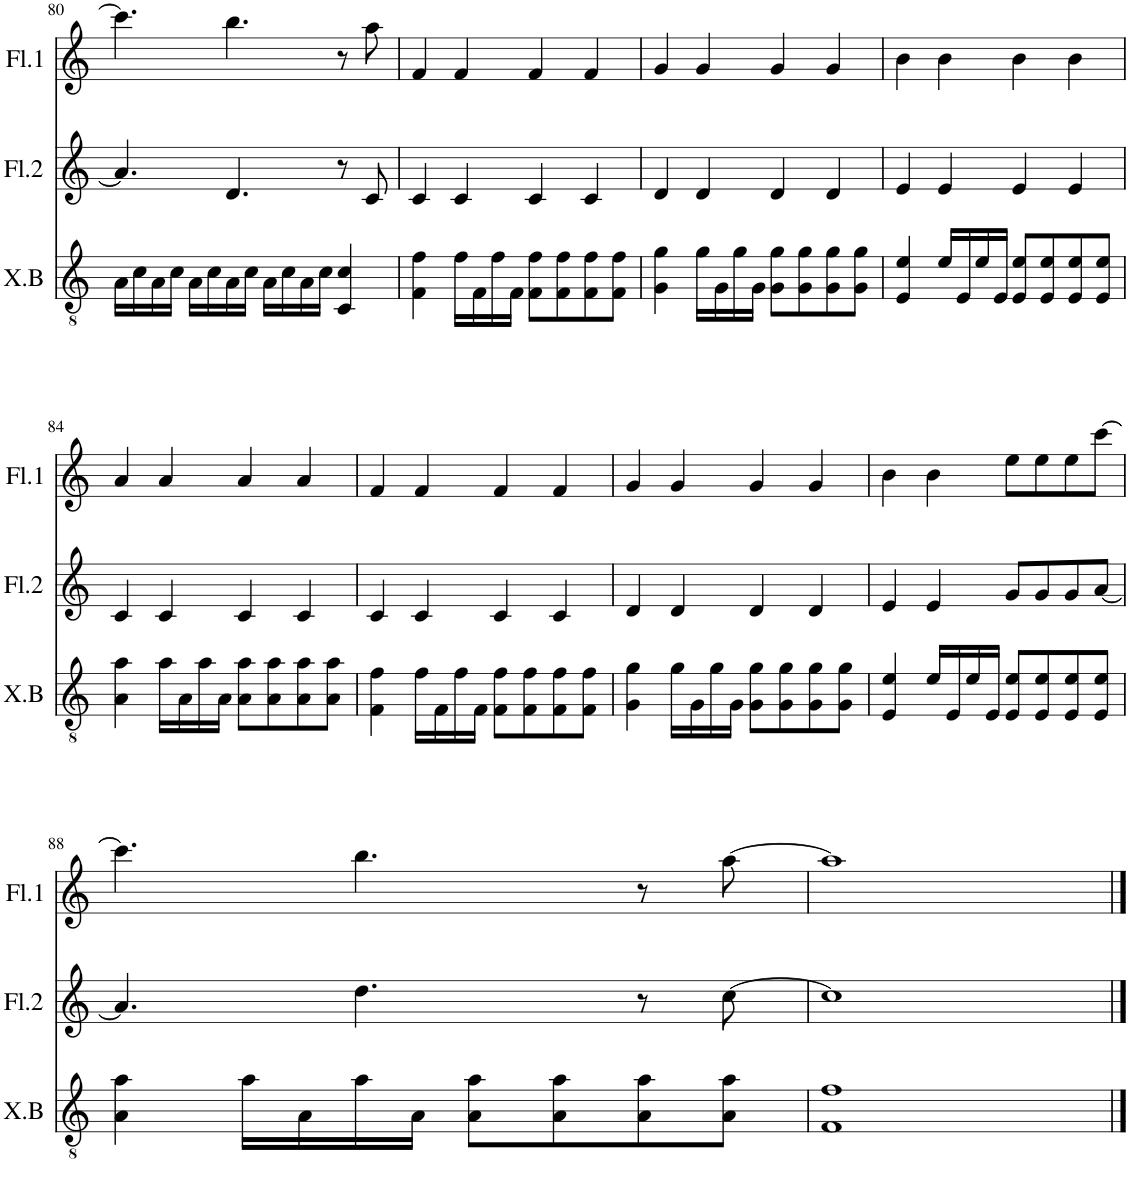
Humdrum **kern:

**kern	**kern	**kern
*part3	*part2	*part1
*staff3	*staff2	*staff1
*I"Xil.Bajo	*I"Flauta 2	*I"Flauta 1
*I'X.B	*I'Fl.2	*I'Fl.1
!!LO:PB:g=z
*clefGv2	*clefG2	*clefG2
*k[]	*k[]	*k[]
*M4/4	*M4/4	*M4/4
=80	=80	=80
16A\LL	4.a/]	4.ccc\]
16c\	.	.
16A\	.	.
16c\JJ	.	.
16A\LL	.	.
16c\	.	.
16A\	4.d/	4.bb\
16c\JJ	.	.
16A\LL	.	.
16c\	.	.
16A\	.	.
16c\JJ	.	.
4C/ 4c/	8r	8r
.	8c/	8aa\
=81	=81	=81
4F\ 4f\	4c/	4f/
16f\LL	4c/	4f/
16F\	.	.
16f\	.	.
16F\JJ	.	.
8F\ 8f\L	4c/	4f/
8F\ 8f\	.	.
8F\ 8f\	4c/	4f/
8F\ 8f\J	.	.
=82	=82	=82
4G\ 4g\	4d/	4g/
16g\LL	4d/	4g/
16G\	.	.
16g\	.	.
16G\JJ	.	.
8G\ 8g\L	4d/	4g/
8G\ 8g\	.	.
8G\ 8g\	4d/	4g/
8G\ 8g\J	.	.
=83	=83	=83
4E/ 4e/	4e/	4b\
16e/LL	4e/	4b\
16E/	.	.
16e/	.	.
16E/JJ	.	.
8E/ 8e/L	4e/	4b\
8E/ 8e/	.	.
8E/ 8e/	4e/	4b\
8E/ 8e/J	.	.
!!LO:LB:g=z
=84	=84	=84
4A\ 4a\	4c/	4a/
16a\LL	4c/	4a/
16A\	.	.
16a\	.	.
16A\JJ	.	.
8A\ 8a\L	4c/	4a/
8A\ 8a\	.	.
8A\ 8a\	4c/	4a/
8A\ 8a\J	.	.
=85	=85	=85
4F\ 4f\	4c/	4f/
16f\LL	4c/	4f/
16F\	.	.
16f\	.	.
16F\JJ	.	.
8F\ 8f\L	4c/	4f/
8F\ 8f\	.	.
8F\ 8f\	4c/	4f/
8F\ 8f\J	.	.
=86	=86	=86
4G\ 4g\	4d/	4g/
16g\LL	4d/	4g/
16G\	.	.
16g\	.	.
16G\JJ	.	.
8G\ 8g\L	4d/	4g/
8G\ 8g\	.	.
8G\ 8g\	4d/	4g/
8G\ 8g\J	.	.
=87	=87	=87
4E/ 4e/	4e/	4b\
16e/LL	4e/	4b\
16E/	.	.
16e/	.	.
16E/JJ	.	.
8E/ 8e/L	8g/L	8ee\L
8E/ 8e/	8g/	8ee\
8E/ 8e/	8g/	8ee\
8E/ 8e/J	[8a/J	[8ccc\J
!!LO:LB:g=z
=88	=88	=88
4A\ 4a\	4.a/]	4.ccc\]
16a\LL	.	.
16A\	.	.
16a\	4.dd\	4.bb\
16A\JJ	.	.
8A\ 8a\L	.	.
8A\ 8a\	.	.
8A\ 8a\	8r	8r
8A\ 8a\J	[8cc\	[8aa\
=89	=89	=89
1F 1f	1cc]	1aa]
==	==	==
*-	*-	*-
